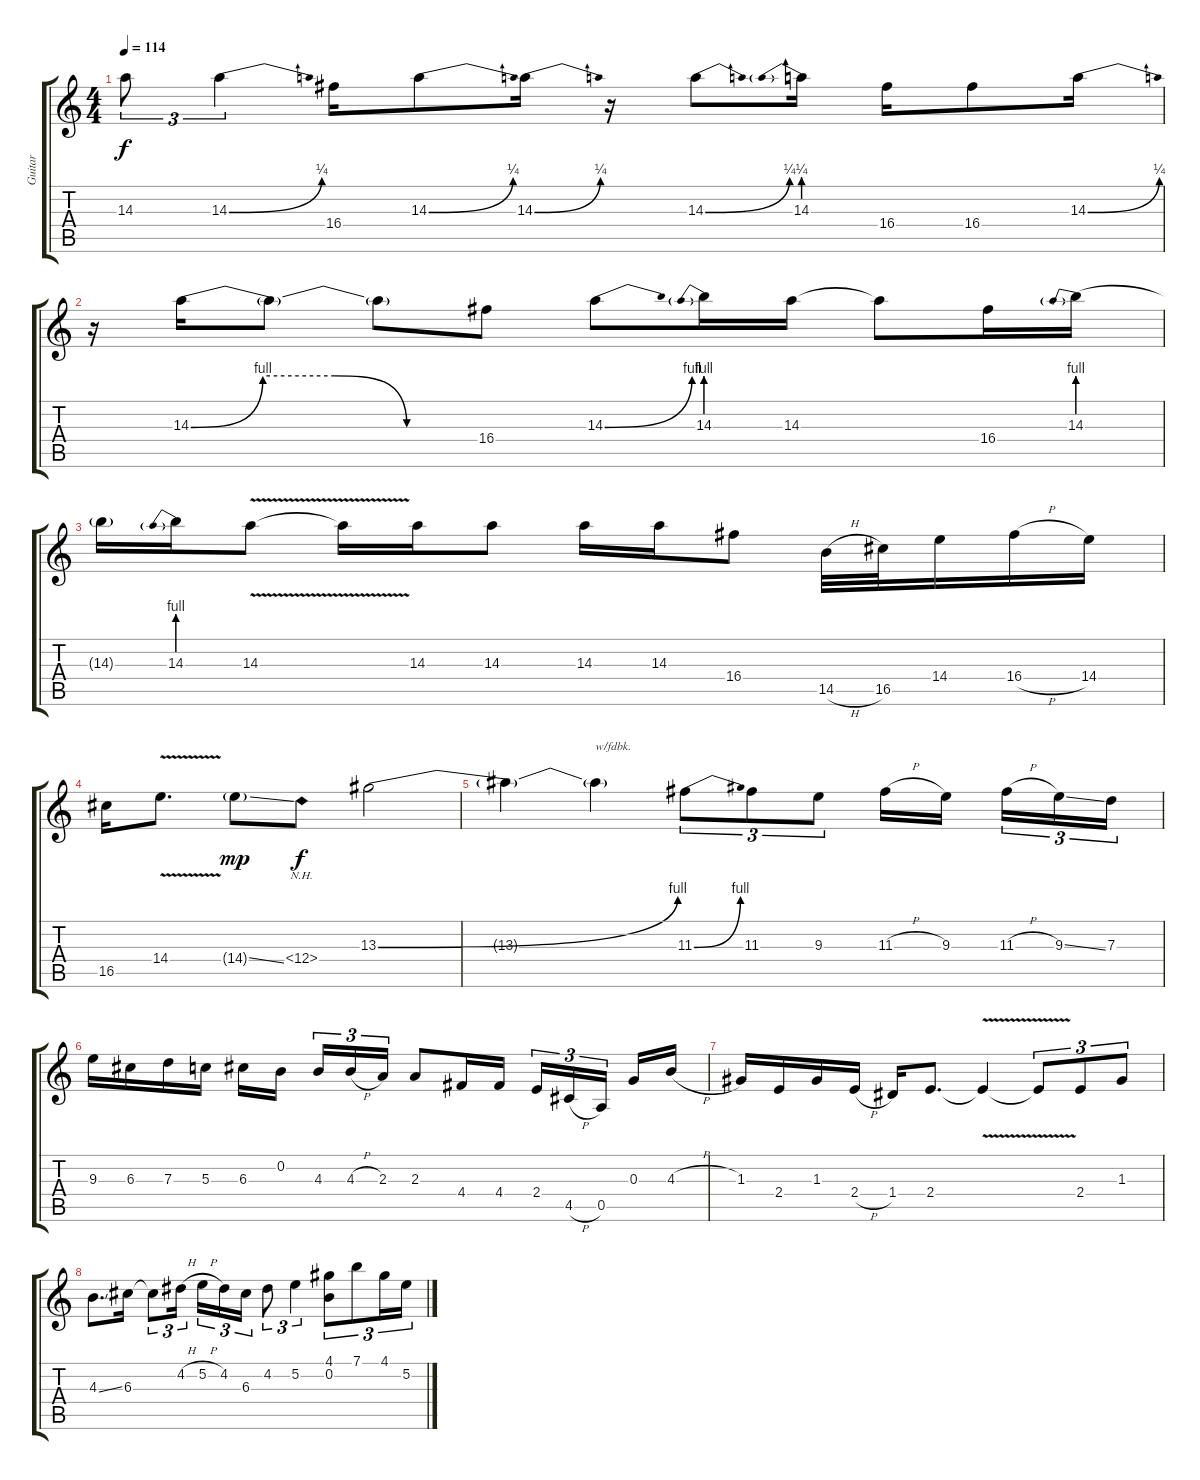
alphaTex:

\track ("Guitar" "Guitar") {instrument distortionguitar}
\staff {score tabs}
\tuning (E4 B3 G3 D3 A2 E2) {hide}
\ts (4 4)
\tempo 114
\clef g2
\ks c
14.3.8{tu (3 2) dy f} 14.3{be (bend 0 0 60 1)}.4{tu (3 2)} 16.4.16 14.3{be (bend 0 0 60 1)}.8 14.3{be (bend 0 0 60 1)}.16 r.16 14.3{be (bend 0 0 60 1)}.8 14.3{be (prebend 0 1 60 1)}.16 16.4.16 16.4.8 14.3{be (bend 0 0 60 1)}.16 |
r.16 14.3{be (custom 0 0 15 4 30 4 45 0 60 0)}.16 14.3{t}.8 14.3{t}.8 16.4.8 14.3{be (bend 0 0 60 4)}.8 14.3{be (prebend 0 4 60 4)}.16 14.3.16 14.3{t}.8 16.4.16 14.3{be (prebend 0 4 60 4)}.16 |
14.3{t}.16 14.3{be (prebend 0 4 60 4)}.16 14.3{v}.8 14.3{t}.16 14.3.16 14.3.8 14.3.16 14.3.16 16.4.8 14.5{h}.32 16.5.32 14.4.16 16.4{h}.16 14.4.16 |
16.5.16 14.4{v}.8{d} 14.4{ss g}.8{dy mp} 12.4{nh}.8{dy f} 13.3{be (bend 0 0 60 4)}.2 |
13.3{t}.4 13.3{t}.4{txt "w/fdbk."} 11.3{be (bend 0 0 60 4)}.8{tu (3 2)} 11.3.8{tu (3 2)} 9.3.8{tu (3 2)} 11.3{h}.16 9.3.16{beam splitsecondary} 11.3{h}.16{tu (3 2)} 9.3{ss}.16{tu (3 2)} 7.3.16{tu (3 2)} |
9.3.16 6.3.16 7.3.16 5.3.16 6.3.16 0.2.16{beam splitsecondary} 4.3.16{tu (3 2)} 4.3{h}.16{tu (3 2)} 2.3.16{tu (3 2)} 2.3.8 4.4.16 4.4.16 2.4.16{tu (3 2)} 4.5{h}.16{tu (3 2)} 0.5.16{tu (3 2) beam splitsecondary} 0.3.16 4.3{h}.16 |
1.3.16 2.4.16 1.3.16 2.4{h}.16 1.4.16 2.4.8{d} 2.4{v t}.4 2.4{t}.8{tu (3 2)} 2.4.8{tu (3 2)} 1.3.8{tu (3 2)} |
4.3{ss}.8{d} 6.3.16 6.3{t}.8{tu (3 2)} 4.2{h}.16{tu (3 2) beam splitsecondary} 5.2{h}.16{tu (3 2)} 4.2.16{tu (3 2)} 6.3.16{tu (3 2)} 4.2.8{tu (3 2)} 5.2.4{tu (3 2)} (4.1 0.2).8{tu (3 2)} 7.1.8{tu (3 2)} 4.1.16{tu (3 2)} 5.2.16{tu (3 2)}
